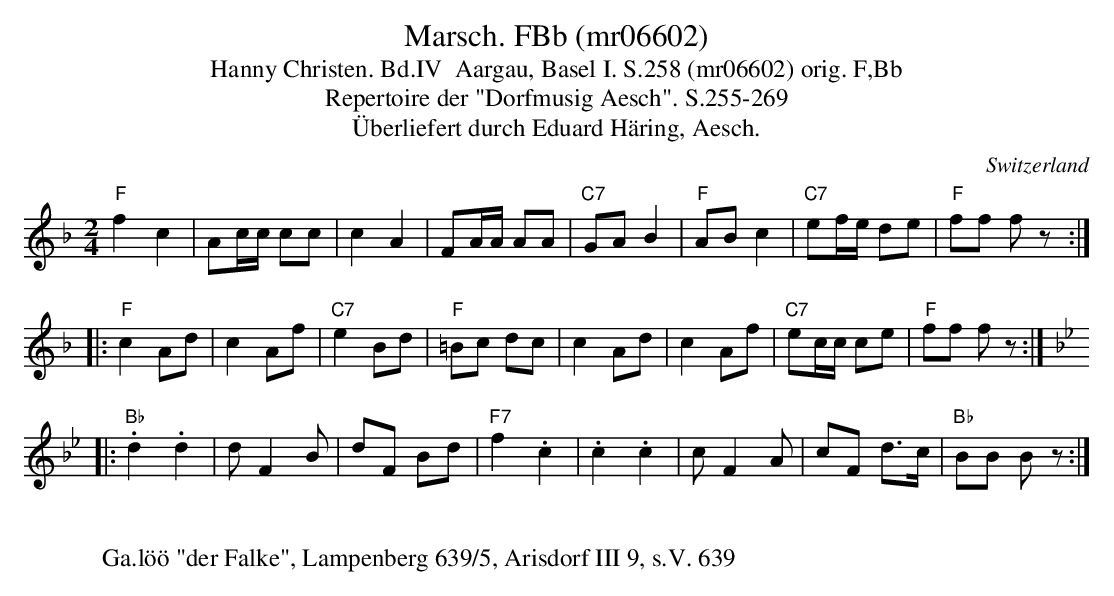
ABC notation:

X:1
T:Marsch. FBb (mr06602)
T:Hanny Christen. Bd.IV  Aargau, Basel I. S.258 (mr06602) orig. F,Bb
T:Repertoire der "Dorfmusig Aesch". S.255-269
T:Überliefert durch Eduard Häring, Aesch.
M:2/4
L:1/8
O:Switzerland
K:F major
"F"f2c2 | Ac/c/ cc | c2A2 | FA/A/ AA | "C7"GA B2 | "F"ABc2 | "C7"ef/e/ de | "F"ff fz :|
|: "F"c2Ad | c2Af | "C7"e2Bd | "F"=Bc dc | c2Ad | c2Af | "C7"ec/c/ ce | "F"ff fz :| [K:Bb]
|: "Bb".d2.d2 | dF2B | dF Bd | "F7"f2.c2 | .c2.c2 | cF2A | cF d>c | "Bb"BB Bz :|
W:
W:Ga.löö "der Falke", Lampenberg 639/5, Arisdorf III 9, s.V. 639
